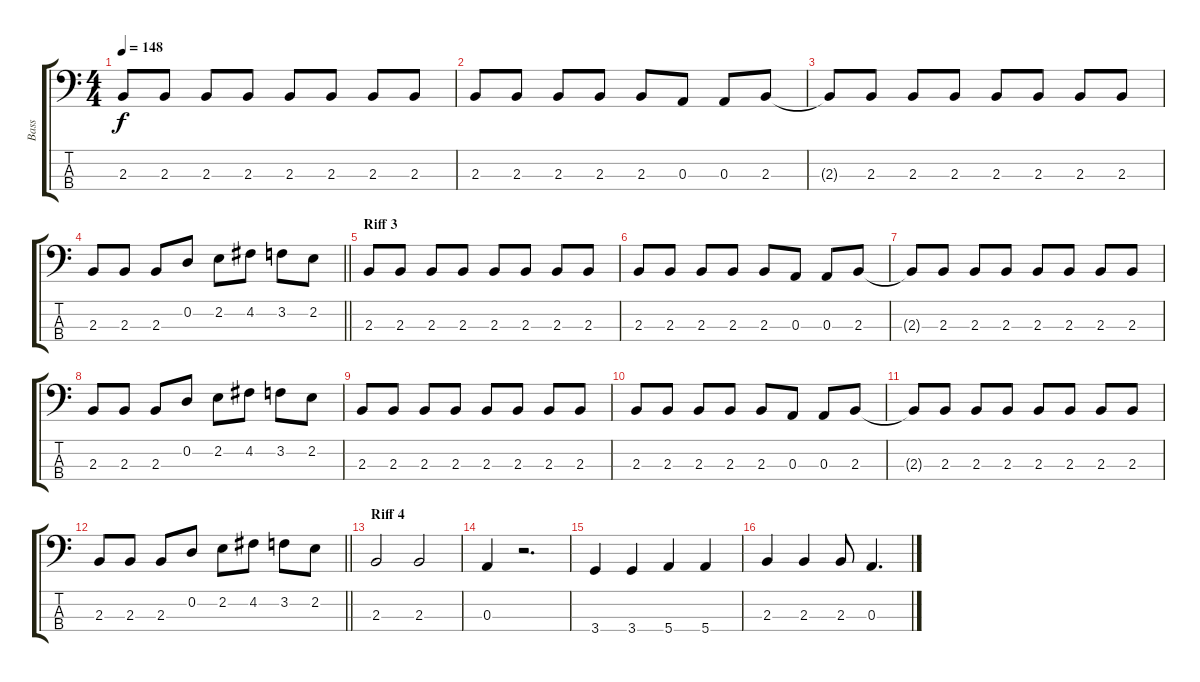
\track ("Bass" "Bass") {instrument electricbasspick}
\staff {score tabs}
\tuning (G2 D2 A1 E1) {hide}
\ts (4 4)
\tempo 148
\clef f4
\ks c
2.3.8{dy f} 2.3.8 2.3.8 2.3.8 2.3.8 2.3.8 2.3.8 2.3.8 |
2.3.8 2.3.8 2.3.8 2.3.8 2.3.8 0.3.8 0.3.8 2.3.8 |
2.3{t}.8 2.3.8 2.3.8 2.3.8 2.3.8 2.3.8 2.3.8 2.3.8 |
\barLineRight lightlight
2.3.8 2.3.8 2.3.8 0.2.8 2.2.8 4.2.8 3.2.8 2.2.8 |
\section ("" "Riff 3")
2.3.8 2.3.8 2.3.8 2.3.8 2.3.8 2.3.8 2.3.8 2.3.8 |
2.3.8 2.3.8 2.3.8 2.3.8 2.3.8 0.3.8 0.3.8 2.3.8 |
2.3{t}.8 2.3.8 2.3.8 2.3.8 2.3.8 2.3.8 2.3.8 2.3.8 |
2.3.8 2.3.8 2.3.8 0.2.8 2.2.8 4.2.8 3.2.8 2.2.8 |
2.3.8 2.3.8 2.3.8 2.3.8 2.3.8 2.3.8 2.3.8 2.3.8 |
2.3.8 2.3.8 2.3.8 2.3.8 2.3.8 0.3.8 0.3.8 2.3.8 |
2.3{t}.8 2.3.8 2.3.8 2.3.8 2.3.8 2.3.8 2.3.8 2.3.8 |
\barLineRight lightlight
2.3.8 2.3.8 2.3.8 0.2.8 2.2.8 4.2.8 3.2.8 2.2.8 |
\section ("" "Riff 4")
2.3.2 2.3.2 |
0.3.4 r.2{d} |
3.4.4 3.4.4 5.4.4 5.4.4 |
2.3.4 2.3.4 2.3.8 0.3.4{d}
